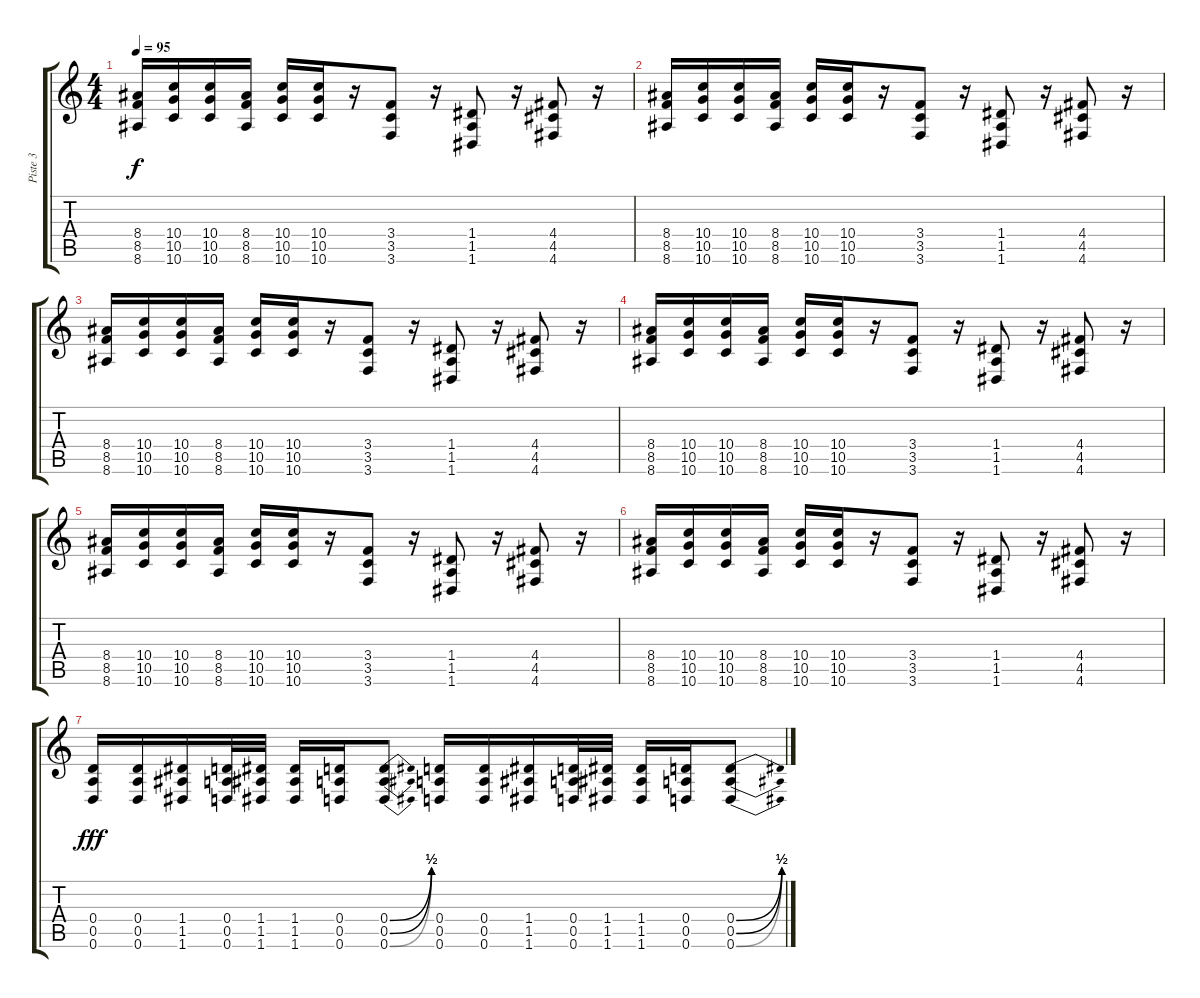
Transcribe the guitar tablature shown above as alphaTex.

\track ("Piste 3" "Piste 3") {instrument distortionguitar}
\staff {score tabs}
\tuning (E4 B3 G3 D3 A2 D2) {hide}
\ts (4 4)
\tempo 95
\clef g2
\ks c
(8.4 8.5 8.6).16{dy f} (10.4 10.5 10.6).16 (10.4 10.5 10.6).16 (8.4 8.5 8.6).16 (10.4 10.5 10.6).16 (10.4 10.5 10.6).16 r.16 (3.4 3.5 3.6).8 r.16 (1.4 1.5 1.6).8 r.16 (4.4 4.5 4.6).8 r.16 |
(8.4 8.5 8.6).16 (10.4 10.5 10.6).16 (10.4 10.5 10.6).16 (8.4 8.5 8.6).16 (10.4 10.5 10.6).16 (10.4 10.5 10.6).16 r.16 (3.4 3.5 3.6).8 r.16 (1.4 1.5 1.6).8 r.16 (4.4 4.5 4.6).8 r.16 |
(8.4 8.5 8.6).16 (10.4 10.5 10.6).16 (10.4 10.5 10.6).16 (8.4 8.5 8.6).16 (10.4 10.5 10.6).16 (10.4 10.5 10.6).16 r.16 (3.4 3.5 3.6).8 r.16 (1.4 1.5 1.6).8 r.16 (4.4 4.5 4.6).8 r.16 |
(8.4 8.5 8.6).16 (10.4 10.5 10.6).16 (10.4 10.5 10.6).16 (8.4 8.5 8.6).16 (10.4 10.5 10.6).16 (10.4 10.5 10.6).16 r.16 (3.4 3.5 3.6).8 r.16 (1.4 1.5 1.6).8 r.16 (4.4 4.5 4.6).8 r.16 |
(8.4 8.5 8.6).16 (10.4 10.5 10.6).16 (10.4 10.5 10.6).16 (8.4 8.5 8.6).16 (10.4 10.5 10.6).16 (10.4 10.5 10.6).16 r.16 (3.4 3.5 3.6).8 r.16 (1.4 1.5 1.6).8 r.16 (4.4 4.5 4.6).8 r.16 |
(8.4 8.5 8.6).16 (10.4 10.5 10.6).16 (10.4 10.5 10.6).16 (8.4 8.5 8.6).16 (10.4 10.5 10.6).16 (10.4 10.5 10.6).16 r.16 (3.4 3.5 3.6).8 r.16 (1.4 1.5 1.6).8 r.16 (4.4 4.5 4.6).8 r.16 |
(0.4 0.5 0.6).16{dy fff} (0.4 0.5 0.6).16 (1.4 1.5 1.6).16 (0.4 0.5 0.6).32 (1.4 1.5 1.6).32 (1.4 1.5 1.6).16 (0.4 0.5 0.6).16 (0.4{be (bend 0 0 60 2)} 0.5{be (bend 0 0 60 2)} 0.6{be (bend 0 0 60 2)}).8 (0.4 0.5 0.6).16 (0.4 0.5 0.6).16 (1.4 1.5 1.6).16 (0.4 0.5 0.6).32 (1.4 1.5 1.6).32 (1.4 1.5 1.6).16 (0.4 0.5 0.6).16 (0.4{be (bend 0 0 60 2)} 0.5{be (bend 0 0 60 2)} 0.6{be (bend 0 0 60 2)}).8
